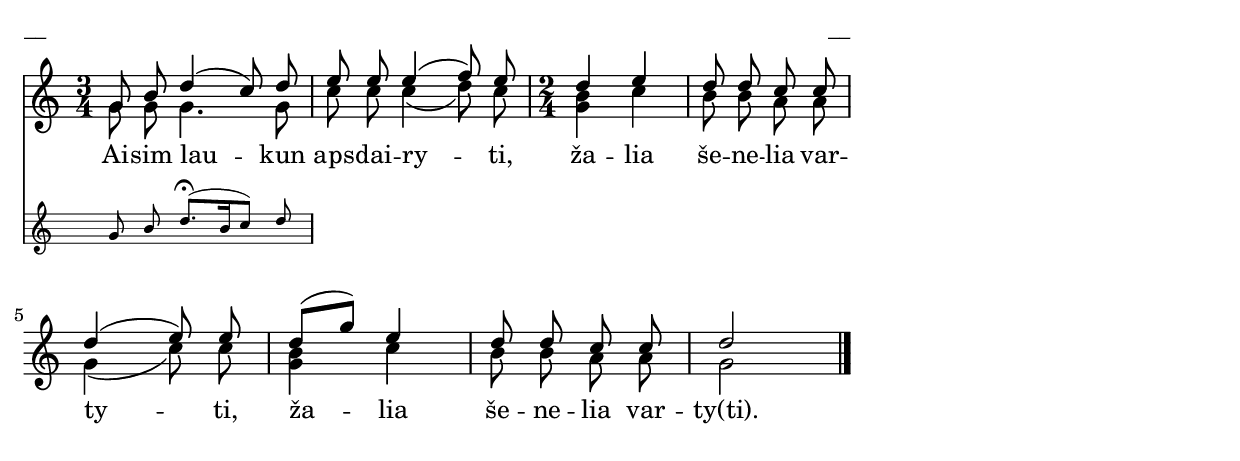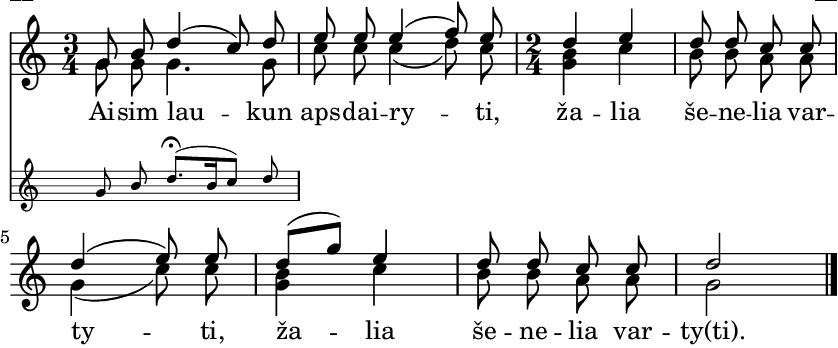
\version "2.13.18"
#(ly:set-option 'crop #t)

%\header {
%    title = "Aisim laukun apsdairyti"
%}
% "Skamba, skamba kankliai, 1993"
\paper {
line-width = 14\cm
left-margin = 0.4\cm
between-system-padding = 0.1\cm
between-system-space = 0.1\cm
}
\layout {
indent = #0
ragged-last = ##f
}


voiceA = \relative c' {
\clef "treble"
\key c \major
\time 3/4
<< { g'8 b d4( c8) d8 }
\new Staff \with {
\remove "Time_signature_engraver"
alignAboveContext = #"main"
fontSize = #-3
\override StaffSymbol #'staff-space = #(magstep -3)
\override StaffSymbol #'thickness = #(magstep -3)
}
{ \autoBeamOff \voiceOne g,8 b d8.^\fermata[( b16 c8]) d8 }
>>
e8 e e4( f8) e
\time 2/4 d4 e | d8 d c c | d4( e8) e | d8[( g]) e4 | d8 d c c | d2
\bar "|."
}

lyricA = \lyricmode {
Ai -- sim lau -- kun aps -- dai -- ry -- ti, ža -- lia še -- ne -- lia var -- ty -- ti,
ža -- lia še -- ne -- lia var -- ty(ti).
}

voiceB = \relative c' {
\clef "treble"
\key c \major
\time 3/4 g'8 g g4. g8 | \slurDown c8 c c4( d8) c8
\time 2/4 <<g4 b4>> c4 | b8 b a a | g4( c8) c | <<g4 b4>> c4 | b8 b a a | g2
\bar "|."
}

fullScore = <<
\new Staff {
<<
\new Voice = "voiceA" { \voiceOne \autoBeamOff \voiceA }
\new Lyrics \lyricsto "voiceA" \lyricA
\new Voice = "voiceB" { \voiceTwo \autoBeamOff \voiceB }
>>
}
>>

\score {
\fullScore
\header { piece = "__" opus = "__" }
}
\markup { \with-color #(x11-color 'white) \sans \smaller "__" }
\score {
\unfoldRepeats
\fullScore
\midi {
\context { \Staff \remove "Staff_performer" }
\context { \Voice \consists "Staff_performer" }
}
}
